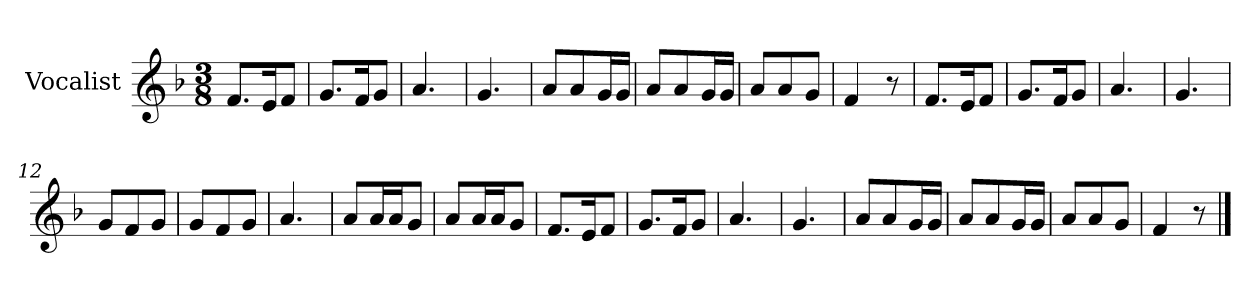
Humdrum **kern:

**kern
*part1
*staff1
*I"Vocalist
*k[b-]
*F:
*M3/8
=
8.fL
16eK
8fJ
=1
8.gL
16fK
8gJ
=2
4.a
=3
4.g
=4
8aL
8a
16gL
16gJJ
=5
8aL
8a
16gL
16gJJ
=6
8aL
8a
8gJ
=7
4f
8r
=8
8.fL
16eK
8fJ
=9
8.gL
16fK
8gJ
=10
4.a
=11
4.g
=12
8gL
8f
8gJ
=13
8gL
8f
8gJ
=14
4.a
=15
8aL
16aL
16aJ
8gJ
=16
8aL
16aL
16aJ
8gJ
=17
8.fL
16eK
8fJ
=18
8.gL
16fK
8gJ
=19
4.a
=20
4.g
=21
8aL
8a
16gL
16gJJ
=22
8aL
8a
16gL
16gJJ
=23
8aL
8a
8gJ
=24
4f
8r
==
*-
